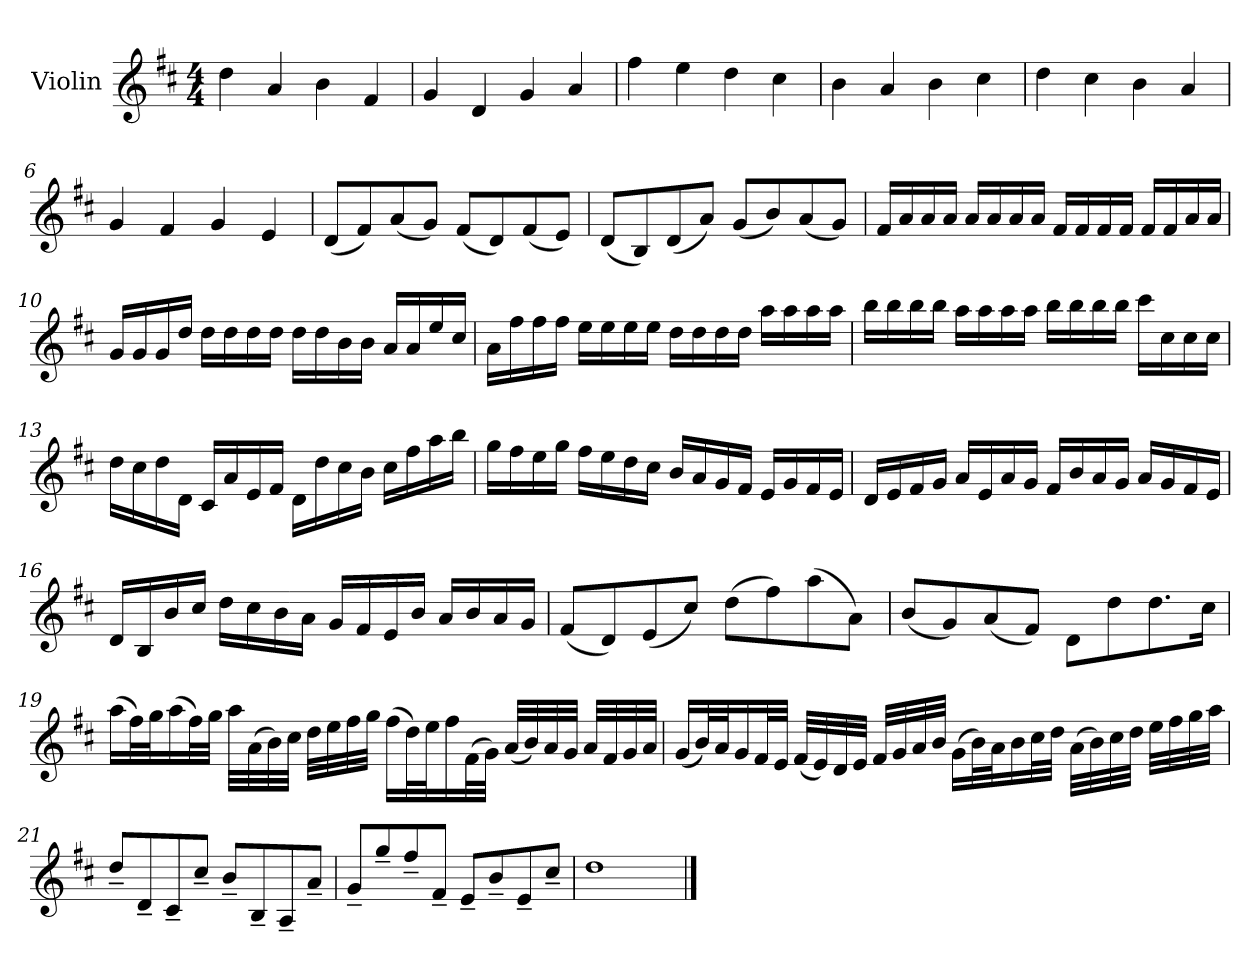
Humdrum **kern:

**kern
*part1
*staff1
*I"Violin
*I'Vln.
*k[f#c#]
*D:
*M4/4
=1
4dd\
4a/
4b\
4f#/
=2
4g/
4d/
4g/
4a/
=3
4ff#\
4ee\
4dd\
4cc#\
=4
4b\
4a/
4b\
4cc#\
=5
4dd\
4cc#\
4b\
4a/
=6
4g/
4f#/
4g/
4e/
=7
(8d/L
8f#/)
(8a/
8g/J)
(8f#/L
8d/)
(8f#/
8e/J)
!!LO:LB:g=z
=8
(8d/L
8B/)
(8d/
8a/J)
(8g/L
8b/)
(8a/
8g/J)
=9
16f#/LL
16a/
16a/
16a/JJ
16a/LL
16a/
16a/
16a/JJ
16f#/LL
16f#/
16f#/
16f#/JJ
16f#/LL
16f#/
16a/
16a/JJ
=10
16g/LL
16g/
16g/
16dd/JJ
16dd\LL
16dd\
16dd\
16dd\JJ
16dd\LL
16dd\
16b\
16b\JJ
16a/LL
16a/
16ee/
16cc#/JJ
!!LO:LB:g=z
=11
16a\LL
16ff#\
16ff#\
16ff#\JJ
16ee\LL
16ee\
16ee\
16ee\JJ
16dd\LL
16dd\
16dd\
16dd\JJ
16aa\LL
16aa\
16aa\
16aa\JJ
=12
16bb\LL
16bb\
16bb\
16bb\JJ
16aa\LL
16aa\
16aa\
16aa\JJ
16bb\LL
16bb\
16bb\
16bb\JJ
16ccc#\LL
16cc#\
16cc#\
16cc#\JJ
!!LO:LB:g=z
=13
16dd\LL
16cc#\
16dd\
16d\JJ
16c#/LL
16a/
16e/
16f#/JJ
16d\LL
16dd\
16cc#\
16b\JJ
16cc#\LL
16ff#\
16aa\
16bb\JJ
=14
16gg\LL
16ff#\
16ee\
16gg\JJ
16ff#\LL
16ee\
16dd\
16cc#\JJ
16b/LL
16a/
16g/
16f#/JJ
16e/LL
16g/
16f#/
16e/JJ
!!LO:LB:g=z
=15
16d/LL
16e/
16f#/
16g/JJ
16a/LL
16e/
16a/
16g/JJ
16f#/LL
16b/
16a/
16g/JJ
16a/LL
16g/
16f#/
16e/JJ
=16
16d/LL
16B/
16b/
16cc#/JJ
16dd\LL
16cc#\
16b\
16a\JJ
16g/LL
16f#/
16e/
16b/JJ
16a/LL
16b/
16a/
16g/JJ
=17
(8f#/L
8d/)
(8e/
8cc#/J)
(8dd\L
8ff#\)
(8aa\
8a\J)
!!LO:LB:g=z
=18
(8b/L
8g/)
(8a/
8f#/J)
8d\L
8dd\
8.dd\
16cc#\Jk
=19
(16aa\LL
32ff#\L)
32gg\J
(16aa\
32ff#\L)
32gg\JJJ
32aa\LLL
(32a\
32b\)
32cc#\JJJ
32dd\LLL
32ee\
32ff#\
32gg\JJJ
(16ff#\LL
32dd\L)
32ee\J
16ff#\
(32f#\L
32g\JJJ)
(32a/LLL
32b/)
32a/
32g/JJJ
32a/LLL
32f#/
32g/
32a/JJJ
!!LO:LB:g=z
=20
(16g/LL
32b/L)
32a/J
16g/
32f#/L
32e/JJJ
(32f#/LLL
32e/)
32d/
32e/JJJ
32f#/LLL
32g/
32a/
32b/JJJ
(16g\LL
32b\L)
32a\J
16b\
32cc#\L
32dd\JJJ
(32a\LLL
32b\)
32cc#\
32dd\JJJ
32ee\LLL
32ff#\
32gg\
32aa\JJJ
=21
8dd~/L
8d~/
8c#~/
8cc#~/J
8b~/L
8B~/
8A~/
8a~/J
!!LO:LB:g=z
=22
8g~/L
8gg~/
8ff#~/
8f#~/J
8e~/L
8b~/
8e~/
8cc#~/J
=23
1dd
==
*-
